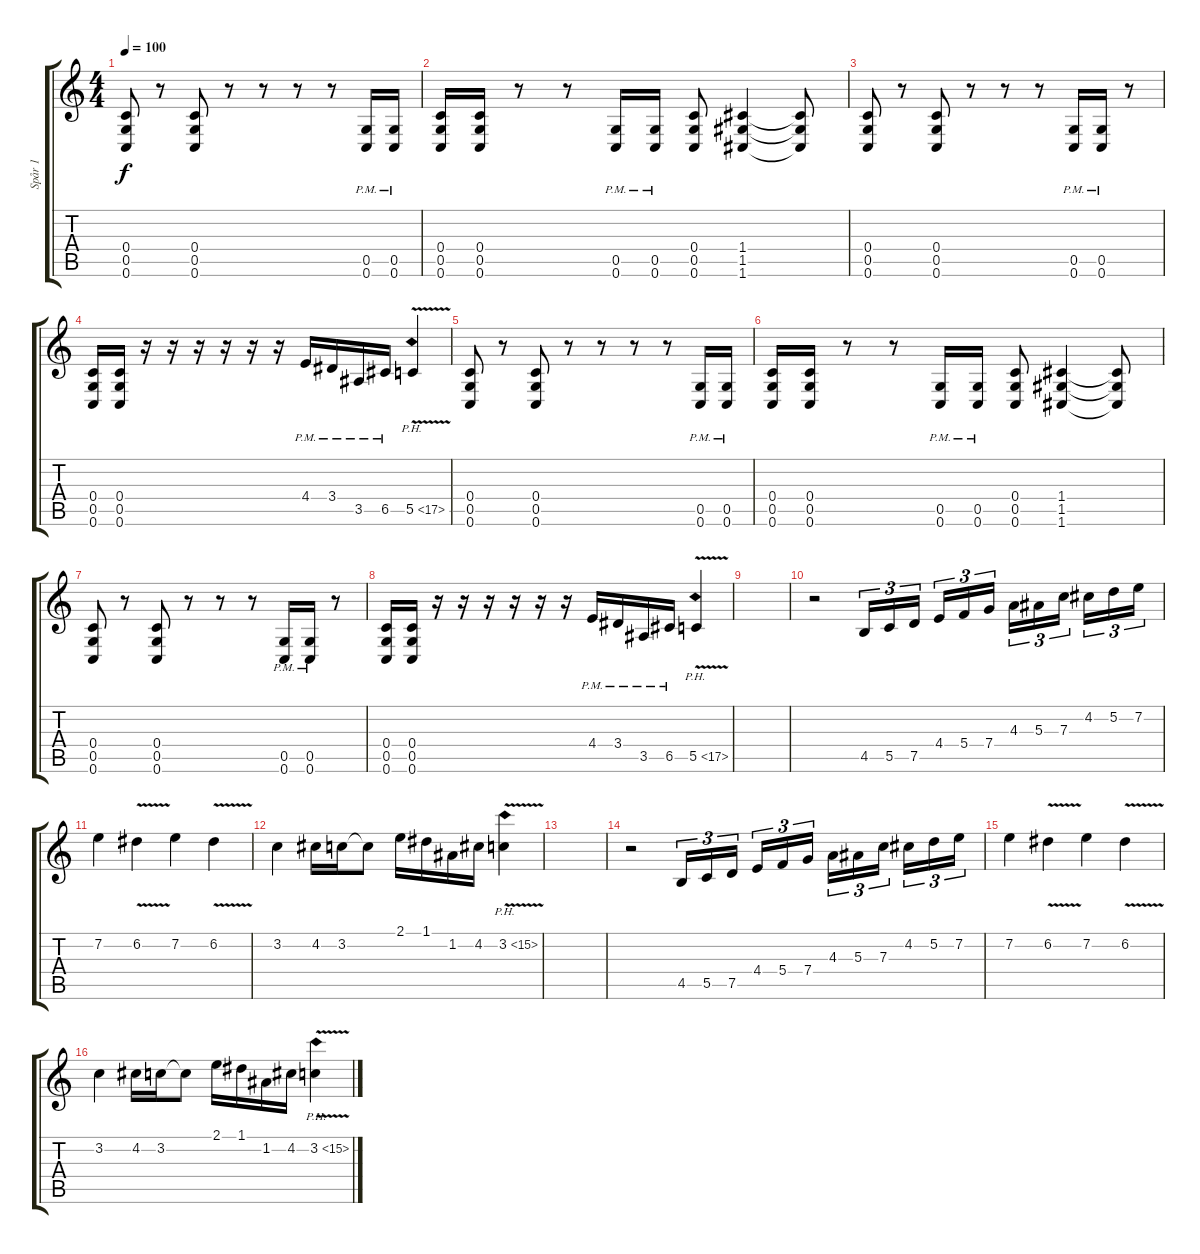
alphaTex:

\track ("Spår 1" "Spår 1") {instrument distortionguitar}
\staff {score tabs}
\tuning (D4 A3 F3 C3 G2 C2) {hide}
\ts (4 4)
\tempo 100
\clef g2
\ks c
(0.4 0.5 0.6).8{dy f} r.8 (0.4 0.5 0.6).8 r.8 r.8 r.8 r.8 (0.5{pm} 0.6{pm}).16 (0.5{pm} 0.6{pm}).16 |
(0.4 0.5 0.6).16 (0.4 0.5 0.6).16 r.8 r.8 (0.5{pm} 0.6{pm}).16 (0.5{pm} 0.6{pm}).16 (0.4 0.5 0.6).8 (1.4 1.5 1.6).4 (1.4{t} 1.5{t} 1.6{t}).8 |
(0.4 0.5 0.6).8 r.8 (0.4 0.5 0.6).8 r.8 r.8 r.8 (0.5{pm} 0.6{pm}).16 (0.5{pm} 0.6{pm}).16 r.8 |
(0.4 0.5 0.6).16 (0.4 0.5 0.6).16 r.16 r.16 r.16 r.16 r.16 r.16 4.4{pm}.16 3.4{pm}.16 3.5{pm}.16 6.5{pm}.16 5.5{ph 12 v}.4 |
(0.4 0.5 0.6).8 r.8 (0.4 0.5 0.6).8 r.8 r.8 r.8 r.8 (0.5{pm} 0.6{pm}).16 (0.5{pm} 0.6{pm}).16 |
(0.4 0.5 0.6).16 (0.4 0.5 0.6).16 r.8 r.8 (0.5{pm} 0.6{pm}).16 (0.5{pm} 0.6{pm}).16 (0.4 0.5 0.6).8 (1.4 1.5 1.6).4 (1.4{t} 1.5{t} 1.6{t}).8 |
(0.4 0.5 0.6).8 r.8 (0.4 0.5 0.6).8 r.8 r.8 r.8 (0.5{pm} 0.6{pm}).16 (0.5{pm} 0.6{pm}).16 r.8 |
(0.4 0.5 0.6).16 (0.4 0.5 0.6).16 r.16 r.16 r.16 r.16 r.16 r.16 4.4{pm}.16 3.4{pm}.16 3.5{pm}.16 6.5{pm}.16 5.5{ph 12 v}.4 |
|
r.2 4.5.16{tu (3 2)} 5.5.16{tu (3 2)} 7.5.16{tu (3 2) beam splitsecondary} 4.4.16{tu (3 2)} 5.4.16{tu (3 2)} 7.4.16{tu (3 2)} 4.3.16{tu (3 2)} 5.3.16{tu (3 2)} 7.3.16{tu (3 2) beam splitsecondary} 4.2.16{tu (3 2)} 5.2.16{tu (3 2)} 7.2.16{tu (3 2)} |
7.2.4 6.2{v}.4 7.2.4 6.2{v}.4 |
3.2.4 4.2.16 3.2.16 3.2{t}.8 2.1.16 1.1.16 1.2.16 4.2.16 3.2{ph 12 v}.4 |
|
r.2 4.5.16{tu (3 2)} 5.5.16{tu (3 2)} 7.5.16{tu (3 2) beam splitsecondary} 4.4.16{tu (3 2)} 5.4.16{tu (3 2)} 7.4.16{tu (3 2)} 4.3.16{tu (3 2)} 5.3.16{tu (3 2)} 7.3.16{tu (3 2) beam splitsecondary} 4.2.16{tu (3 2)} 5.2.16{tu (3 2)} 7.2.16{tu (3 2)} |
7.2.4 6.2{v}.4 7.2.4 6.2{v}.4 |
3.2.4 4.2.16 3.2.16 3.2{t}.8 2.1.16 1.1.16 1.2.16 4.2.16 3.2{ph 12 v}.4
